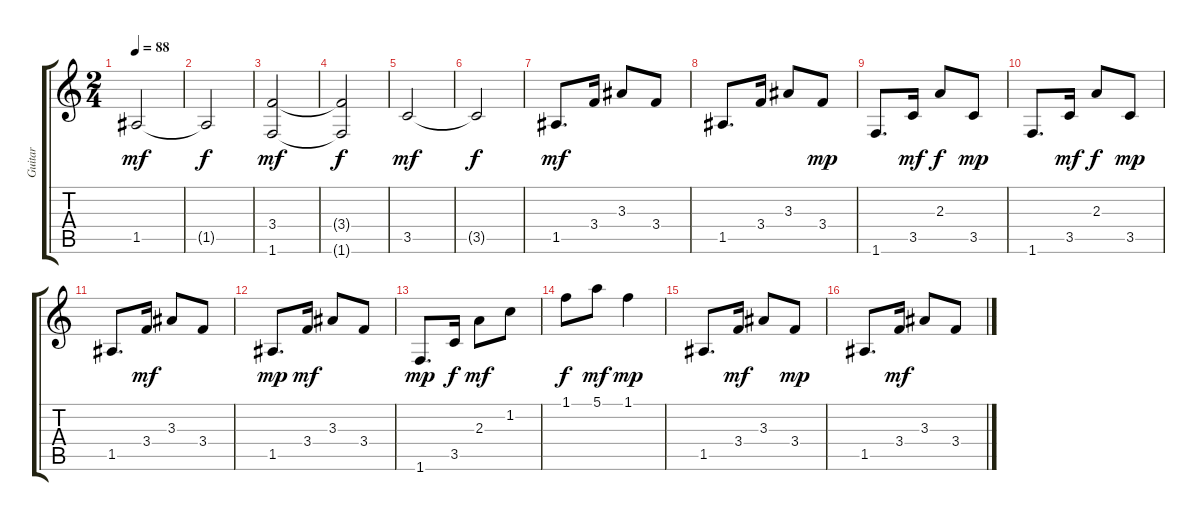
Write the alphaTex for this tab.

\track ("Guitar" "Guitar") {instrument acousticguitarnylon}
\staff {score tabs}
\tuning (E4 B3 G3 D3 A2 E2) {hide}
\ts (2 4)
\tempo 88
\clef g2
\ks c
1.5.2{dy mf} |
1.5{t}.2{dy f} |
(3.4 1.6).2{dy mf} |
(3.4{t} 1.6{t}).2{dy f} |
3.5.2{dy mf} |
3.5{t}.2{dy f} |
1.5.8{d dy mf} 3.4.16 3.3.8 3.4.8 |
1.5.8{d} 3.4.16 3.3.8 3.4.8{dy mp} |
1.6.8{d} 3.5.16{dy mf} 2.3.8{dy f} 3.5.8{dy mp} |
1.6.8{d} 3.5.16{dy mf} 2.3.8{dy f} 3.5.8{dy mp} |
1.5.8{d} 3.4.16{dy mf} 3.3.8 3.4.8 |
1.5.8{d dy mp} 3.4.16{dy mf} 3.3.8 3.4.8 |
1.6.8{d dy mp} 3.5.16{dy f} 2.3.8{dy mf} 1.2.8 |
1.1.8{dy f} 5.1.8{dy mf} 1.1.4{dy mp} |
1.5.8{d} 3.4.16{dy mf} 3.3.8 3.4.8{dy mp} |
1.5.8{d} 3.4.16{dy mf} 3.3.8 3.4.8
